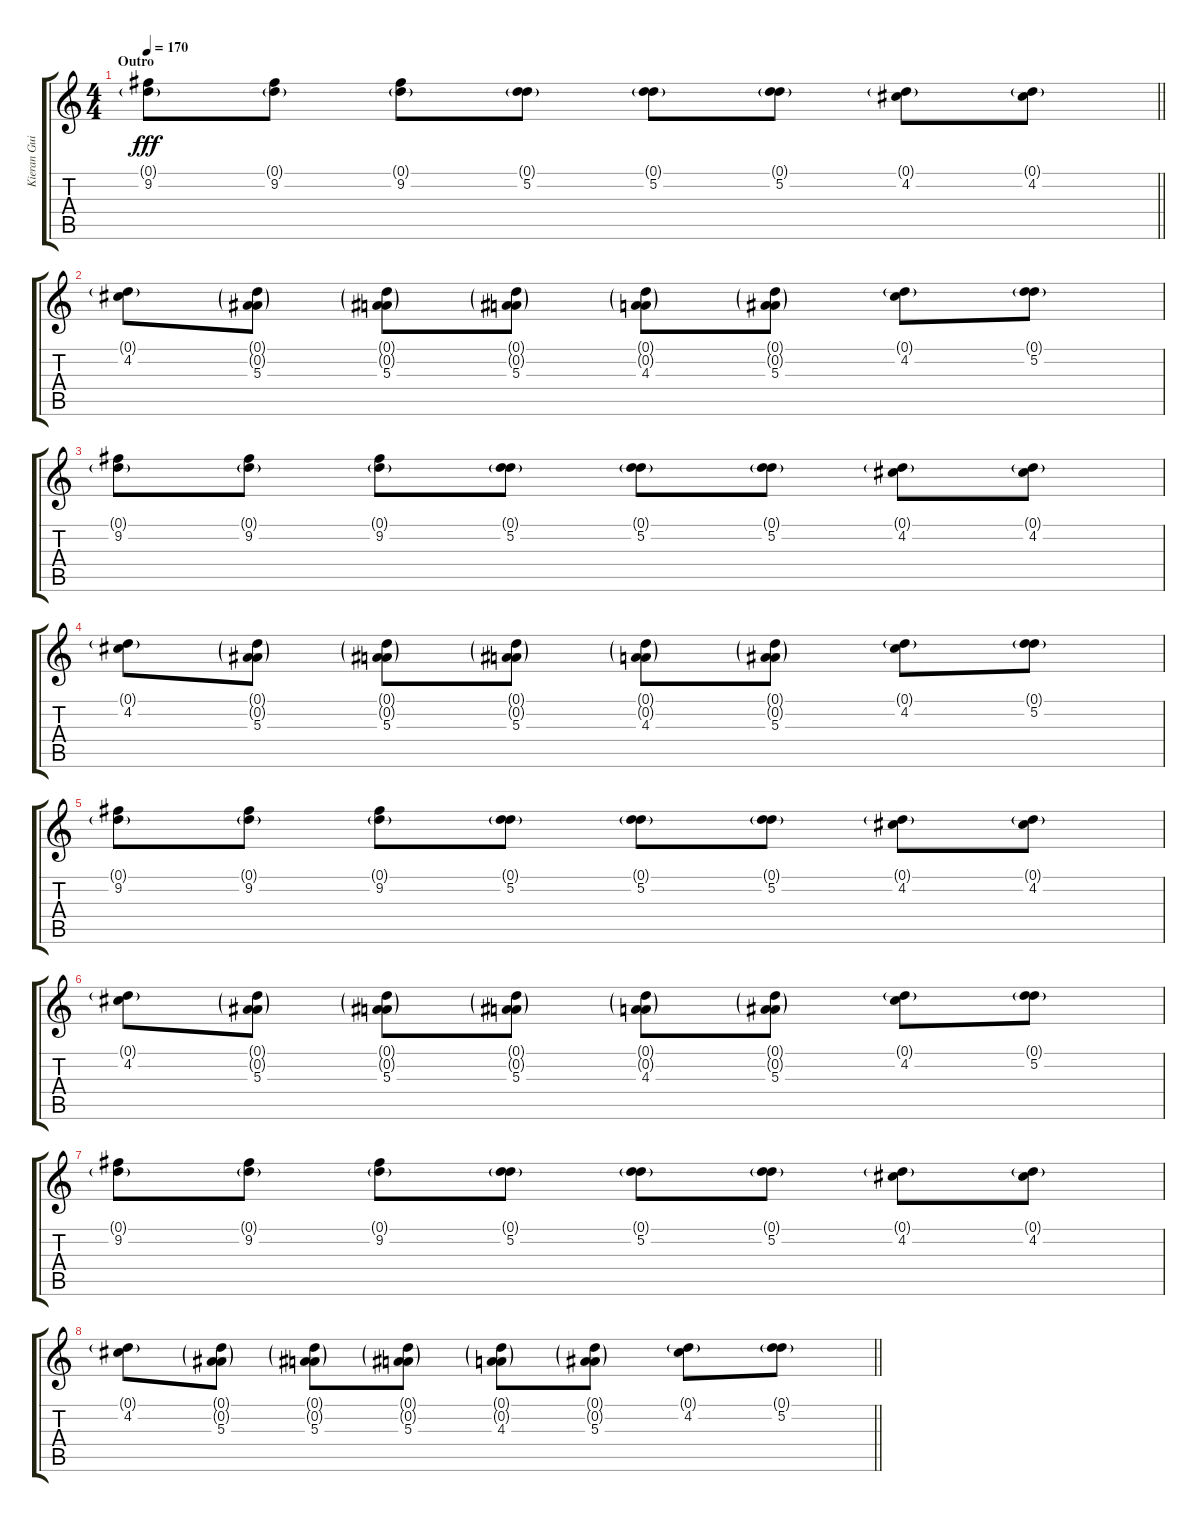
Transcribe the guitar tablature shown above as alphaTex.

\track ("Kieran Guitar" "Kieran Gui") {instrument overdrivenguitar}
\staff {score tabs}
\tuning (D4 A3 F3 C3 G2 D2) {hide}
\ts (4 4)
\section ("" "Outro")
\tempo 170
\clef g2
\barLineRight lightlight
\ks c
(0.1{g} 9.2).8{dy fff} (0.1{g} 9.2).8 (0.1{g} 9.2).8 (0.1{g} 5.2).8 (0.1{g} 5.2).8 (0.1{g} 5.2).8 (0.1{g} 4.2).8 (0.1{g} 4.2).8 |
(0.1{g} 4.2).8 (0.1{g} 0.2{g} 5.3).8 (0.1{g} 0.2{g} 5.3).8 (0.1{g} 0.2{g} 5.3).8 (0.1{g} 0.2{g} 4.3).8 (0.1{g} 0.2{g} 5.3).8 (0.1{g} 4.2).8 (0.1{g} 5.2).8 |
(0.1{g} 9.2).8 (0.1{g} 9.2).8 (0.1{g} 9.2).8 (0.1{g} 5.2).8 (0.1{g} 5.2).8 (0.1{g} 5.2).8 (0.1{g} 4.2).8 (0.1{g} 4.2).8 |
(0.1{g} 4.2).8 (0.1{g} 0.2{g} 5.3).8 (0.1{g} 0.2{g} 5.3).8 (0.1{g} 0.2{g} 5.3).8 (0.1{g} 0.2{g} 4.3).8 (0.1{g} 0.2{g} 5.3).8 (0.1{g} 4.2).8 (0.1{g} 5.2).8 |
(0.1{g} 9.2).8 (0.1{g} 9.2).8 (0.1{g} 9.2).8 (0.1{g} 5.2).8 (0.1{g} 5.2).8 (0.1{g} 5.2).8 (0.1{g} 4.2).8 (0.1{g} 4.2).8 |
(0.1{g} 4.2).8 (0.1{g} 0.2{g} 5.3).8 (0.1{g} 0.2{g} 5.3).8 (0.1{g} 0.2{g} 5.3).8 (0.1{g} 0.2{g} 4.3).8 (0.1{g} 0.2{g} 5.3).8 (0.1{g} 4.2).8 (0.1{g} 5.2).8 |
(0.1{g} 9.2).8 (0.1{g} 9.2).8 (0.1{g} 9.2).8 (0.1{g} 5.2).8 (0.1{g} 5.2).8 (0.1{g} 5.2).8 (0.1{g} 4.2).8 (0.1{g} 4.2).8 |
\barLineRight lightlight
(0.1{g} 4.2).8 (0.1{g} 0.2{g} 5.3).8 (0.1{g} 0.2{g} 5.3).8 (0.1{g} 0.2{g} 5.3).8 (0.1{g} 0.2{g} 4.3).8 (0.1{g} 0.2{g} 5.3).8 (0.1{g} 4.2).8 (0.1{g} 5.2).8
